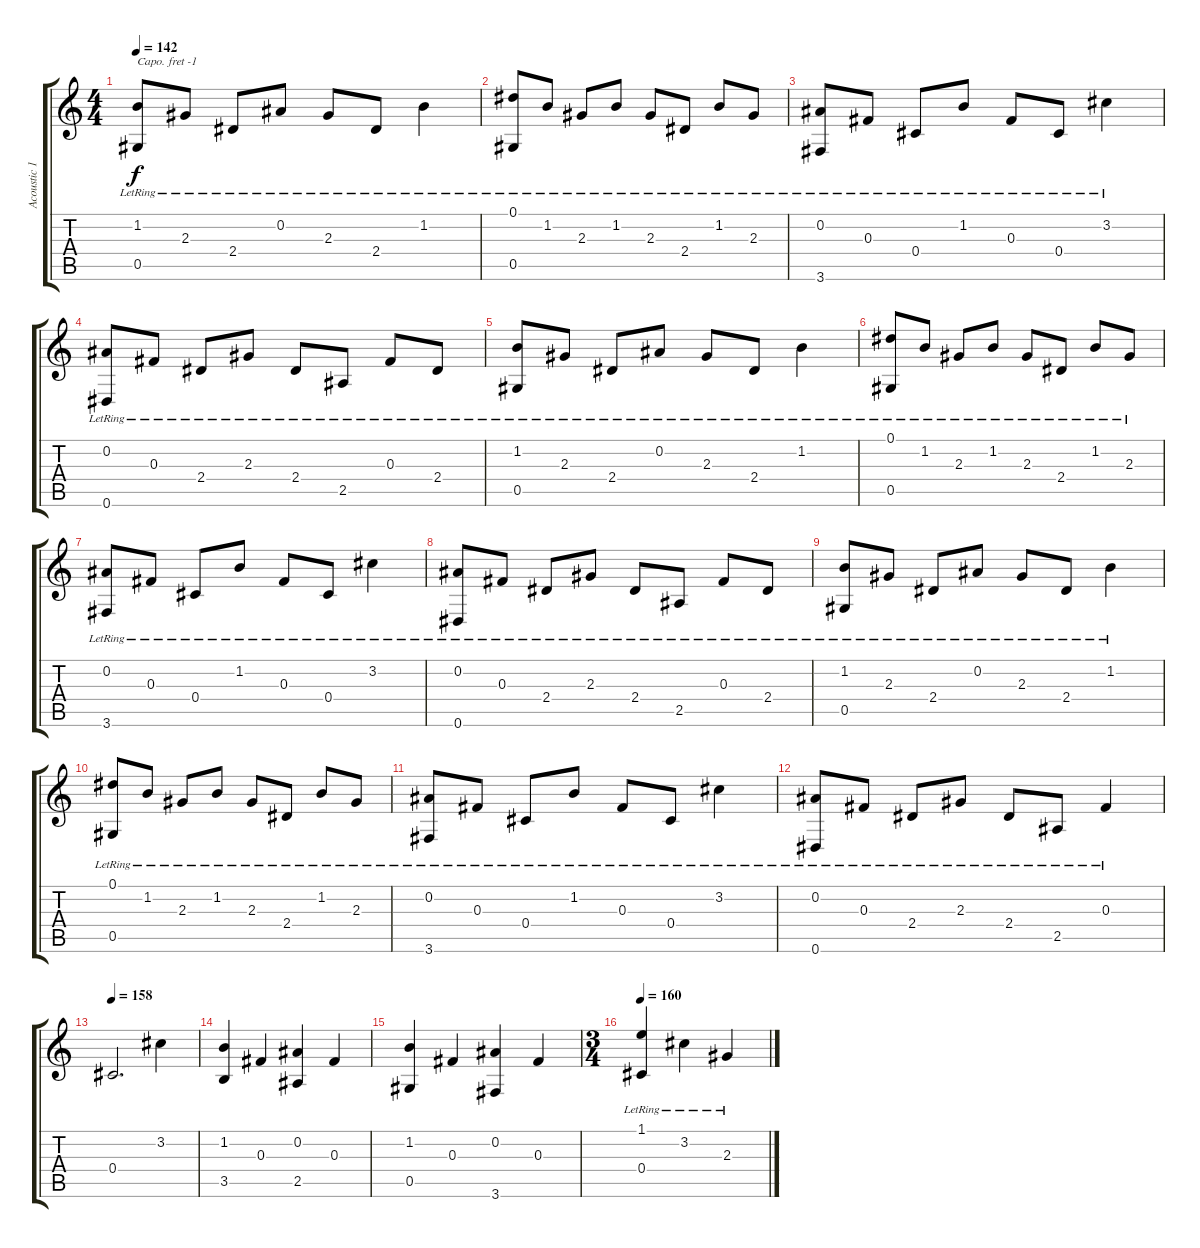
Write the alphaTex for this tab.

\track ("Acoustic 1" "Acoustic 1") {instrument acousticguitarsteel}
\staff {score tabs}
\capo -1
\tuning (E4 B3 G3 D3 A2 E2) {hide}
\ts (4 4)
\tempo 142
\clef g2
\ks c
(1.2{lr} 0.5{lr}).8{dy f} 2.3{lr}.8 2.4{lr}.8 0.2{lr}.8 2.3{lr}.8 2.4{lr}.8 1.2{lr}.4 |
(0.1{lr} 0.5{lr}).8 1.2{lr}.8 2.3{lr}.8 1.2{lr}.8 2.3{lr}.8 2.4{lr}.8 1.2{lr}.8 2.3{lr}.8 |
(0.2{lr} 3.6{lr}).8 0.3{lr}.8 0.4{lr}.8 1.2{lr}.8 0.3{lr}.8 0.4{lr}.8 3.2{lr}.4 |
(0.2{lr} 0.6{lr}).8 0.3{lr}.8 2.4{lr}.8 2.3{lr}.8 2.4{lr}.8 2.5{lr}.8 0.3{lr}.8 2.4{lr}.8 |
(1.2{lr} 0.5{lr}).8 2.3{lr}.8 2.4{lr}.8 0.2{lr}.8 2.3{lr}.8 2.4{lr}.8 1.2{lr}.4 |
(0.1{lr} 0.5{lr}).8 1.2{lr}.8 2.3{lr}.8 1.2{lr}.8 2.3{lr}.8 2.4{lr}.8 1.2{lr}.8 2.3{lr}.8 |
(0.2{lr} 3.6{lr}).8 0.3{lr}.8 0.4{lr}.8 1.2{lr}.8 0.3{lr}.8 0.4{lr}.8 3.2{lr}.4 |
(0.2{lr} 0.6{lr}).8 0.3{lr}.8 2.4{lr}.8 2.3{lr}.8 2.4{lr}.8 2.5{lr}.8 0.3{lr}.8 2.4{lr}.8 |
(1.2{lr} 0.5{lr}).8 2.3{lr}.8 2.4{lr}.8 0.2{lr}.8 2.3{lr}.8 2.4{lr}.8 1.2{lr}.4 |
(0.1{lr} 0.5{lr}).8 1.2{lr}.8 2.3{lr}.8 1.2{lr}.8 2.3{lr}.8 2.4{lr}.8 1.2{lr}.8 2.3{lr}.8 |
(0.2{lr} 3.6{lr}).8 0.3{lr}.8 0.4{lr}.8 1.2{lr}.8 0.3{lr}.8 0.4{lr}.8 3.2{lr}.4 |
(0.2{lr} 0.6{lr}).8 0.3{lr}.8 2.4{lr}.8 2.3{lr}.8 2.4{lr}.8 2.5{lr}.8 0.3{lr}.4 |
\tempo 158
0.4.2{d} 3.2.4 |
(1.2 3.5).4 0.3.4 (0.2 2.5).4 0.3.4 |
(1.2 0.5).4 0.3.4 (0.2 3.6).4 0.3.4 |
\ts (3 4)
\tempo 160
(1.1{lr} 0.4).4 3.2{lr}.4 2.3{lr}.4
